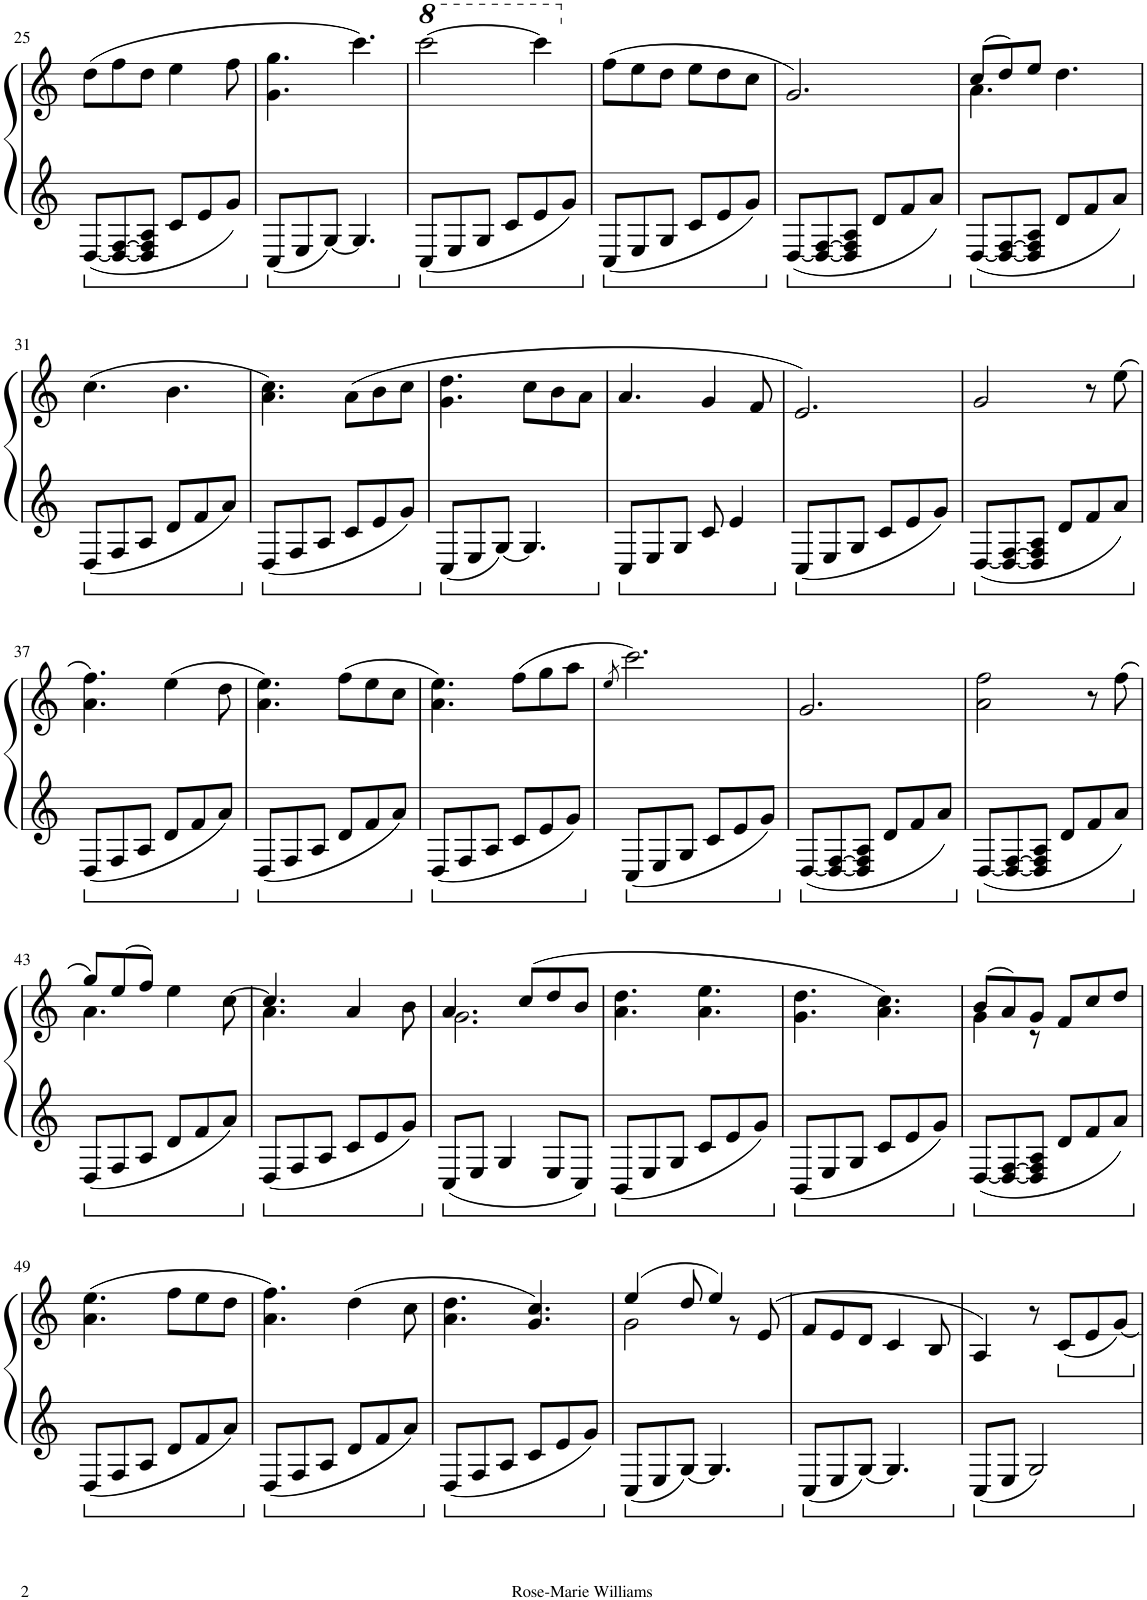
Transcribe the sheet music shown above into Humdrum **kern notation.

**kern	**kern
*part1	*part1
*staff2	*staff1
*I"Electric Piano	*
*I'El. Pno.	*
!!LO:PB:g=z
*clefG2	*clefG2
*k[]	*k[]
*M6/8	*M6/8
=25	=25
[8D/L	(>8dd\L
8D/_ [8F/	8ff\
8D/] 8F/] 8A/J	8dd\J
8c/L	4ee\
8e/	.
8g/J	8ff\
=26	=26
8C/L	4.g\ 4.gg\
8E/	.
[8G/J	.
4.G/]	4.ccc\)
=27	=27
*	*8va
8C/L	[2cccc\
8E/	.
8G/J	.
8c/L	.
8e/	4cccc\]
8g/J	.
=28	=28
*	*X8va
8C/L	(>8ff\L
8E/	8ee\
8G/J	8dd\J
8c/L	8ee\L
8e/	8dd\
8g/J	8cc\J
=29	=29
[8D/L	2.g/)
8D/_ [8F/	.
8D/] 8F/] 8A/J	.
8d/L	.
8f/	.
8a/J	.
=30	=30
*	*^
[8D/L	(>8cc/L	4.a\
8D/_ [8F/	8dd/)	.
8D/] 8F/] 8A/J	8ee/J	.
8d/L	4.dd\	4.ryy
8f/	.	.
8a/J	.	.
*	*v	*v
!!LO:LB:g=z
=31	=31
8D/L	(>4.cc\
8F/	.
8A/J	.
8d/L	4.b\
8f/	.
8a/J	.
=32	=32
8D/L	4.a\ 4.cc\)
8F/	.
8A/J	.
8c/L	(>8a\L
8e/	8b\
8g/J	8cc\J
=33	=33
8C/L	4.g\ 4.dd\
8E/	.
[8G/J	.
4.G/]	8cc\L
.	8b\
.	8a\J
=34	=34
8C/L	4.a/
8E/	.
8G/J	.
8c/	4g/
4e/	.
.	8f/
=35	=35
8C/L	2.e/)
8E/	.
8G/J	.
8c/L	.
8e/	.
8g/J	.
=36	=36
[8D/L	2g/
8D/_ [8F/	.
8D/] 8F/] 8A/J	.
8d/L	.
8f/	8r
8a/J	(>8ee\
!!LO:LB:g=z
=37	=37
8D/L	4.a\ 4.ff\)
8F/	.
8A/J	.
8d/L	(>4ee\
8f/	.
8a/J	8dd\
=38	=38
8D/L	4.a\ 4.ee\)
8F/	.
8A/J	.
8d/L	(>8ff\L
8f/	8ee\
8a/J	8cc\J
=39	=39
8D/L	4.a\ 4.ee\)
8F/	.
8A/J	.
8c/L	(>8ff\L
8e/	8gg\
8g/J	8aa\J
=40	=40
.	8qee/
8C/L	2.ccc\)
8E/	.
8G/J	.
8c/L	.
8e/	.
8g/J	.
=41	=41
[8D/L	2.g/
8D/_ [8F/	.
8D/] 8F/] 8A/J	.
8d/L	.
8f/	.
8a/J	.
=42	=42
[8D/L	2a\ 2ff\
8D/_ [8F/	.
8D/] 8F/] 8A/J	.
8d/L	.
8f/	8r
8a/J	(>8ff\
!!LO:LB:g=z
=43	=43
*	*^
8D/L	8gg/L)	4.a\
8F/	(>8ee/	.
8A/J	8ff/J)	.
8d/L	4ee\	4.ryy
8f/	.	.
8a/J	[8cc\	.
=44	=44	=44
8D/L	4.cc/]	4.a\
8F/	.	.
8A/J	.	.
8c/L	4a/	4.ryy
8e/	.	.
8g/J	8b\	.
=45	=45	=45
8C/L	4.a/	2.g\
8E/J	.	.
4G/	.	.
.	(>8cc/L	.
8E/L	8dd/	.
8C/J	8b/J	.
*	*v	*v
=46	=46
8BB/L	4.a\ 4.dd\
8E/	.
8G/J	.
8c/L	4.a\ 4.ee\
8e/	.
8g/J	.
=47	=47
8BB/L	4.g\ 4.dd\
8E/	.
8G/J	.
8c/L	4.a\ 4.cc\)
8e/	.
8g/J	.
=48	=48
*	*^
[8D/L	(>8b/L	4g\
8D/_ [8F/	8a/)	.
8D/] 8F/] 8A/J	8g/J	8r
8d/L	8f/L	4.ryy
8f/	8cc/	.
8a/J	8dd/J	.
*	*v	*v
!!LO:LB:g=z
=49	=49
8D/L	(>4.a\ 4.ee\
8F/	.
8A/J	.
8d/L	8ff\L
8f/	8ee\
8a/J	8dd\J
=50	=50
8D/L	4.a\ 4.ff\)
8F/	.
8A/J	.
8d/L	(>4dd\
8f/	.
8a/J	8cc\
=51	=51
8D/L	4.a\ 4.dd\
8F/	.
8A/J	.
8c/L	4.g/ 4.cc/)
8e/	.
8g/J	.
=52	=52
*	*^
8C/L	(>4ee/	2g\
8E/	.	.
[8G/J	8dd/	.
4.G/]	4ee/)	.
.	.	8r
.	(>8e/	8ryy
*	*v	*v
=53	=53
8C/L	8f/L
8E/	8e/
[8G/J	8d/J
4.G/]	4c/
.	8B/
=54	=54
8C/L	4A/)
8E/J	.
2G/	8r
*	*ped
.	(<8c/L
.	8e/
.	[8g/J)
*	*Xped
=	=
*-	*-
